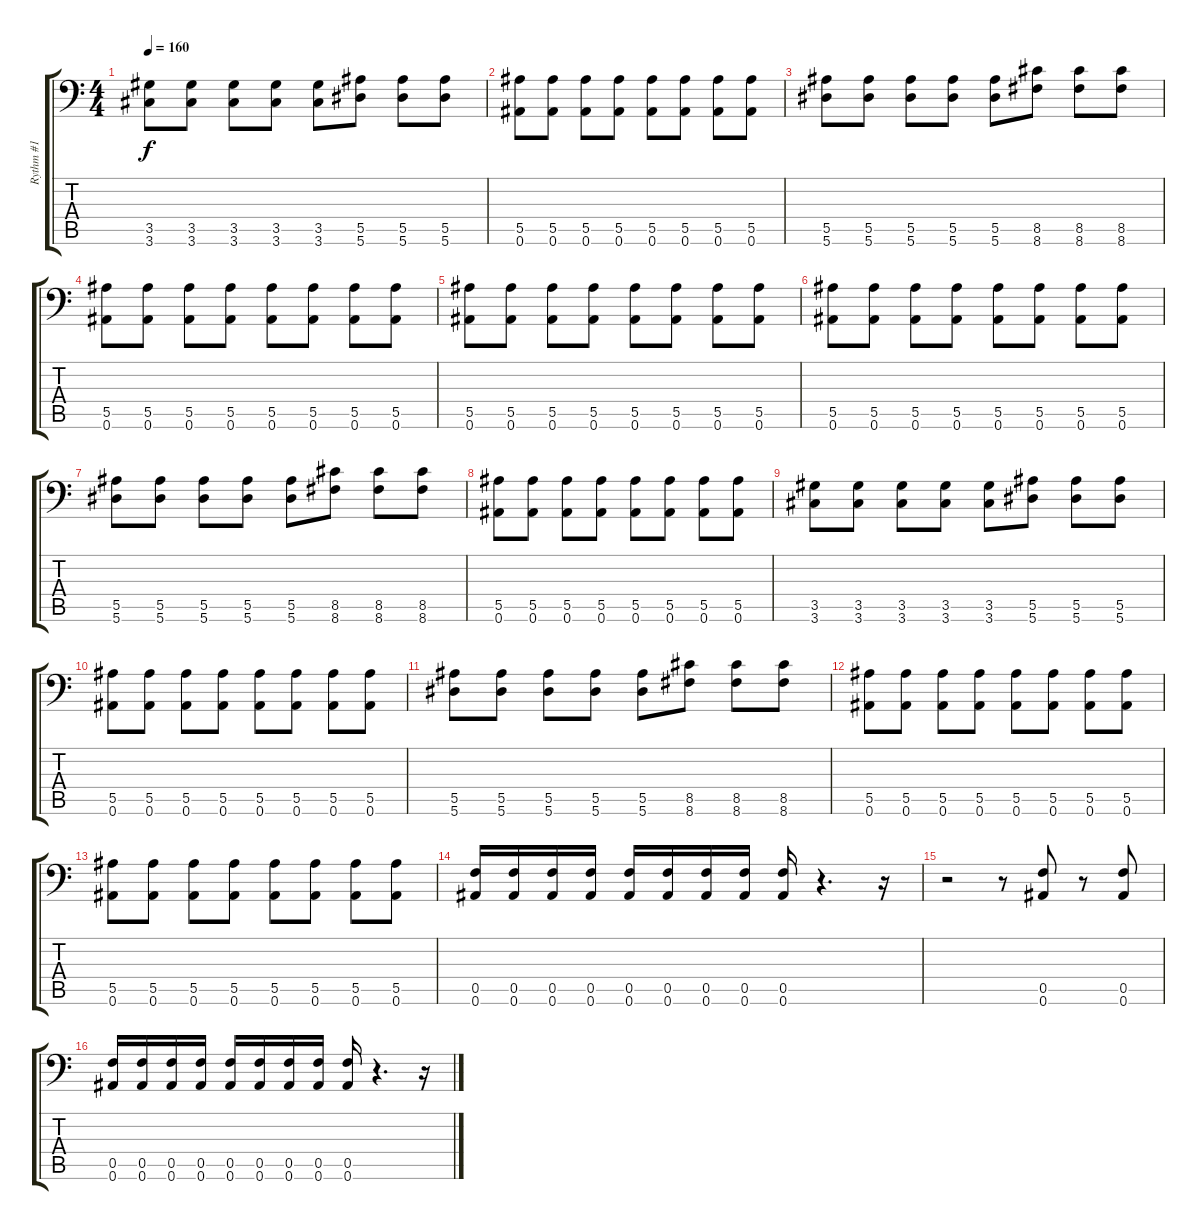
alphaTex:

\track ("Rythm #1" "Rythm #1") {instrument distortionguitar}
\staff {score tabs}
\tuning (C4 G3 Eb3 Bb2 F2 Bb1) {hide}
\ts (4 4)
\tempo 160
\clef f4
\ks c
(3.5 3.6).8{dy f} (3.5 3.6).8 (3.5 3.6).8 (3.5 3.6).8 (3.5 3.6).8 (5.5 5.6).8 (5.5 5.6).8 (5.5 5.6).8 |
(5.5 0.6).8 (5.5 0.6).8 (5.5 0.6).8 (5.5 0.6).8 (5.5 0.6).8 (5.5 0.6).8 (5.5 0.6).8 (5.5 0.6).8 |
(5.5 5.6).8 (5.5 5.6).8 (5.5 5.6).8 (5.5 5.6).8 (5.5 5.6).8 (8.5 8.6).8 (8.5 8.6).8 (8.5 8.6).8 |
(5.5 0.6).8 (5.5 0.6).8 (5.5 0.6).8 (5.5 0.6).8 (5.5 0.6).8 (5.5 0.6).8 (5.5 0.6).8 (5.5 0.6).8 |
(5.5 0.6).8 (5.5 0.6).8 (5.5 0.6).8 (5.5 0.6).8 (5.5 0.6).8 (5.5 0.6).8 (5.5 0.6).8 (5.5 0.6).8 |
(5.5 0.6).8 (5.5 0.6).8 (5.5 0.6).8 (5.5 0.6).8 (5.5 0.6).8 (5.5 0.6).8 (5.5 0.6).8 (5.5 0.6).8 |
(5.5 5.6).8 (5.5 5.6).8 (5.5 5.6).8 (5.5 5.6).8 (5.5 5.6).8 (8.5 8.6).8 (8.5 8.6).8 (8.5 8.6).8 |
(5.5 0.6).8 (5.5 0.6).8 (5.5 0.6).8 (5.5 0.6).8 (5.5 0.6).8 (5.5 0.6).8 (5.5 0.6).8 (5.5 0.6).8 |
(3.5 3.6).8 (3.5 3.6).8 (3.5 3.6).8 (3.5 3.6).8 (3.5 3.6).8 (5.5 5.6).8 (5.5 5.6).8 (5.5 5.6).8 |
(5.5 0.6).8 (5.5 0.6).8 (5.5 0.6).8 (5.5 0.6).8 (5.5 0.6).8 (5.5 0.6).8 (5.5 0.6).8 (5.5 0.6).8 |
(5.5 5.6).8 (5.5 5.6).8 (5.5 5.6).8 (5.5 5.6).8 (5.5 5.6).8 (8.5 8.6).8 (8.5 8.6).8 (8.5 8.6).8 |
(5.5 0.6).8 (5.5 0.6).8 (5.5 0.6).8 (5.5 0.6).8 (5.5 0.6).8 (5.5 0.6).8 (5.5 0.6).8 (5.5 0.6).8 |
(5.5 0.6).8 (5.5 0.6).8 (5.5 0.6).8 (5.5 0.6).8 (5.5 0.6).8 (5.5 0.6).8 (5.5 0.6).8 (5.5 0.6).8 |
(0.5 0.6).16 (0.5 0.6).16 (0.5 0.6).16 (0.5 0.6).16 (0.5 0.6).16 (0.5 0.6).16 (0.5 0.6).16 (0.5 0.6).16 (0.5 0.6).16 r.4{d} r.16 |
r.2 r.8 (0.5 0.6).8 r.8 (0.5 0.6).8 |
(0.5 0.6).16 (0.5 0.6).16 (0.5 0.6).16 (0.5 0.6).16 (0.5 0.6).16 (0.5 0.6).16 (0.5 0.6).16 (0.5 0.6).16 (0.5 0.6).16 r.4{d} r.16
